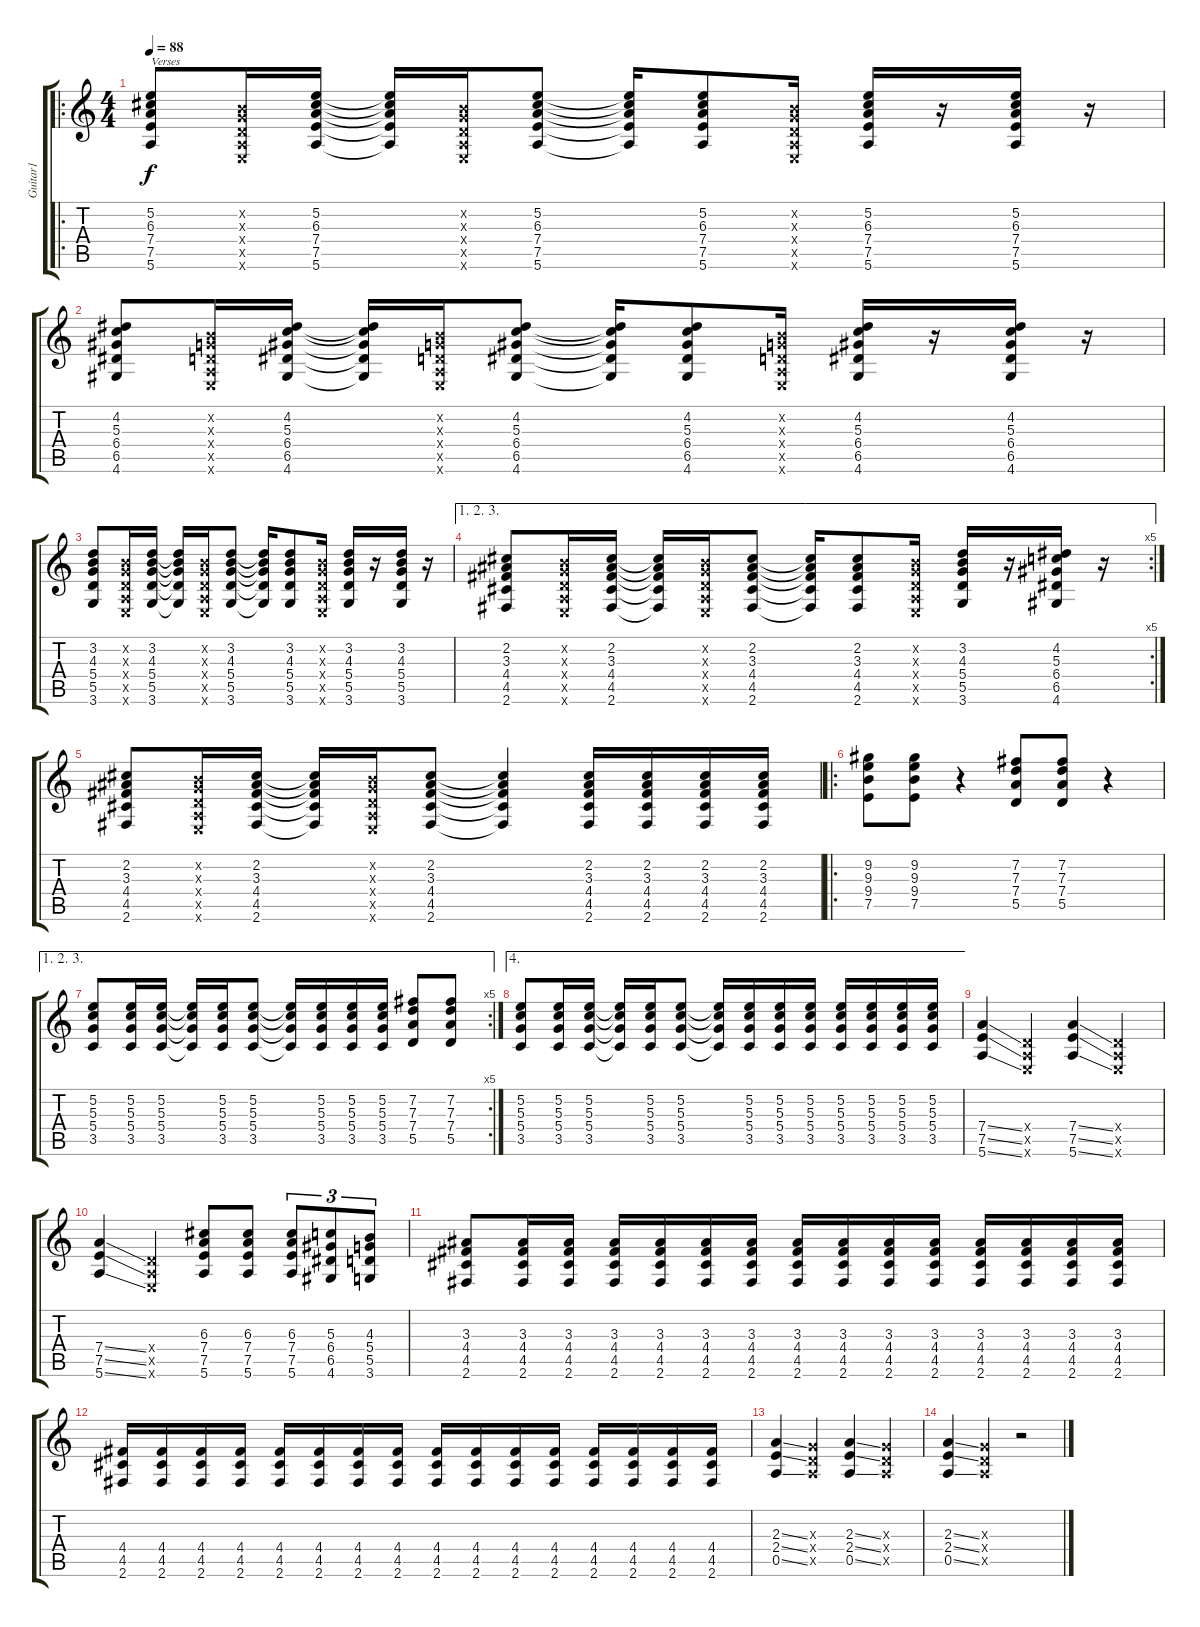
\track ("Guitar1" "Guitar1") {instrument acousticguitarsteel}
\staff {score tabs}
\tuning (E4 B3 G3 D3 A2 E2) {hide}
\ro
\ts (4 4)
\tempo 88
\clef g2
\ks c
(5.2 6.3 7.4 7.5 5.6).8{txt "Verses" dy f instrument acousticguitarsteel} (0.2{x} 0.3{x} 0.4{x} 0.5{x} 0.6{x}).16 (5.2 6.3 7.4 7.5 5.6).16 (5.2{t} 6.3{t} 7.4{t} 7.5{t} 5.6{t}).16 (0.2{x} 0.3{x} 0.4{x} 0.5{x} 0.6{x}).16 (5.2 6.3 7.4 7.5 5.6).8 (5.2{t} 6.3{t} 7.4{t} 7.5{t} 5.6{t}).16 (5.2 6.3 7.4 7.5 5.6).8 (0.2{x} 0.3{x} 0.4{x} 0.5{x} 0.6{x}).16 (5.2 6.3 7.4 7.5 5.6).16 r.16 (5.2 6.3 7.4 7.5 5.6).16 r.16 |
(4.2 5.3 6.4 6.5 4.6).8 (0.2{x} 0.3{x} 0.4{x} 0.5{x} 0.6{x}).16 (4.2 5.3 6.4 6.5 4.6).16 (4.2{t} 5.3{t} 6.4{t} 6.5{t} 4.6{t}).16 (0.2{x} 0.3{x} 0.4{x} 0.5{x} 0.6{x}).16 (4.2 5.3 6.4 6.5 4.6).8 (4.2{t} 5.3{t} 6.4{t} 6.5{t} 4.6{t}).16 (4.2 5.3 6.4 6.5 4.6).8 (0.2{x} 0.3{x} 0.4{x} 0.5{x} 0.6{x}).16 (4.2 5.3 6.4 6.5 4.6).16 r.16 (4.2 5.3 6.4 6.5 4.6).16 r.16 |
(3.2 4.3 5.4 5.5 3.6).8 (0.2{x} 0.3{x} 0.4{x} 0.5{x} 0.6{x}).16 (3.2 4.3 5.4 5.5 3.6).16 (3.2{t} 4.3{t} 5.4{t} 5.5{t} 3.6{t}).16 (0.2{x} 0.3{x} 0.4{x} 0.5{x} 0.6{x}).16 (3.2 4.3 5.4 5.5 3.6).8 (3.2{t} 4.3{t} 5.4{t} 5.5{t} 3.6{t}).16 (3.2 4.3 5.4 5.5 3.6).8 (0.2{x} 0.3{x} 0.4{x} 0.5{x} 0.6{x}).16 (3.2 4.3 5.4 5.5 3.6).16 r.16 (3.2 4.3 5.4 5.5 3.6).16 r.16 |
\ae (1 2 3)
\rc 5
(2.2 3.3 4.4 4.5 2.6).8 (0.2{x} 0.3{x} 0.4{x} 0.5{x} 0.6{x}).16 (2.2 3.3 4.4 4.5 2.6).16 (2.2{t} 3.3{t} 4.4{t} 4.5{t} 2.6{t}).16 (0.2{x} 0.3{x} 0.4{x} 0.5{x} 0.6{x}).16 (2.2 3.3 4.4 4.5 2.6).8 (2.2{t} 3.3{t} 4.4{t} 4.5{t} 2.6{t}).16 (2.2 3.3 4.4 4.5 2.6).8 (0.2{x} 0.3{x} 0.4{x} 0.5{x} 0.6{x}).16 (3.2 4.3 5.4 5.5 3.6).16 r.16 (4.2 5.3 6.4 6.5 4.6).16 r.16 |
(2.2 3.3 4.4 4.5 2.6).8 (0.2{x} 0.3{x} 0.4{x} 0.5{x} 0.6{x}).16 (2.2 3.3 4.4 4.5 2.6).16 (2.2{t} 3.3{t} 4.4{t} 4.5{t} 2.6{t}).16 (0.2{x} 0.3{x} 0.4{x} 0.5{x} 0.6{x}).16 (2.2 3.3 4.4 4.5 2.6).8 (2.2{t} 3.3{t} 4.4{t} 4.5{t} 2.6{t}).4 (2.2 3.3 4.4 4.5 2.6).16 (2.2 3.3 4.4 4.5 2.6).16 (2.2 3.3 4.4 4.5 2.6).16 (2.2 3.3 4.4 4.5 2.6).16 |
\ro
(9.2 9.3 9.4 7.5).8 (9.2 9.3 9.4 7.5).8 r.4 (7.2 7.3 7.4 5.5).8 (7.2 7.3 7.4 5.5).8 r.4 |
\ae (1 2 3)
\rc 5
(5.2 5.3 5.4 3.5).8 (5.2 5.3 5.4 3.5).16 (5.2 5.3 5.4 3.5).16 (5.2{t} 5.3{t} 5.4{t} 3.5{t}).16 (5.2 5.3 5.4 3.5).16 (5.2 5.3 5.4 3.5).8 (5.2{t} 5.3{t} 5.4{t} 3.5{t}).16 (5.2 5.3 5.4 3.5).16 (5.2 5.3 5.4 3.5).16 (5.2 5.3 5.4 3.5).16 (7.2 7.3 7.4 5.5).8 (7.2 7.3 7.4 5.5).8 |
\ae 4
(5.2 5.3 5.4 3.5).8 (5.2 5.3 5.4 3.5).16 (5.2 5.3 5.4 3.5).16 (5.2{t} 5.3{t} 5.4{t} 3.5{t}).16 (5.2 5.3 5.4 3.5).16 (5.2 5.3 5.4 3.5).8 (5.2{t} 5.3{t} 5.4{t} 3.5{t}).16 (5.2 5.3 5.4 3.5).16 (5.2 5.3 5.4 3.5).16 (5.2 5.3 5.4 3.5).16 (5.2 5.3 5.4 3.5).16 (5.2 5.3 5.4 3.5).16 (5.2 5.3 5.4 3.5).16 (5.2 5.3 5.4 3.5).16 |
(7.4{ss} 7.5{ss} 5.6{ss}).4 (0.4{x} 0.5{x} 0.6{x}).4 (7.4{ss} 7.5{ss} 5.6{ss}).4 (0.4{x} 0.5{x} 0.6{x}).4 |
(7.4{ss} 7.5{ss} 5.6{ss}).4 (0.4{x} 0.5{x} 0.6{x}).4 (6.3 7.4 7.5 5.6).8 (6.3 7.4 7.5 5.6).8 (6.3 7.4 7.5 5.6).8{tu (3 2)} (5.3 6.4 6.5 4.6).8{tu (3 2)} (4.3 5.4 5.5 3.6).8{tu (3 2)} |
(3.3 4.4 4.5 2.6).8 (3.3 4.4 4.5 2.6).16 (3.3 4.4 4.5 2.6).16 (3.3 4.4 4.5 2.6).16 (3.3 4.4 4.5 2.6).16 (3.3 4.4 4.5 2.6).16 (3.3 4.4 4.5 2.6).16 (3.3 4.4 4.5 2.6).16 (3.3 4.4 4.5 2.6).16 (3.3 4.4 4.5 2.6).16 (3.3 4.4 4.5 2.6).16 (3.3 4.4 4.5 2.6).16 (3.3 4.4 4.5 2.6).16 (3.3 4.4 4.5 2.6).16 (3.3 4.4 4.5 2.6).16 |
(4.4 4.5 2.6).16 (4.4 4.5 2.6).16 (4.4 4.5 2.6).16 (4.4 4.5 2.6).16 (4.4 4.5 2.6).16 (4.4 4.5 2.6).16 (4.4 4.5 2.6).16 (4.4 4.5 2.6).16 (4.4 4.5 2.6).16 (4.4 4.5 2.6).16 (4.4 4.5 2.6).16 (4.4 4.5 2.6).16 (4.4 4.5 2.6).16 (4.4 4.5 2.6).16 (4.4 4.5 2.6).16 (4.4 4.5 2.6).16 |
(2.3{ss} 2.4{ss} 0.5{ss}).4 (0.3{x} 0.4{x} 0.5{x}).4 (2.3{ss} 2.4{ss} 0.5{ss}).4 (0.3{x} 0.4{x} 0.5{x}).4 |
(2.3{ss} 2.4{ss} 0.5{ss}).4 (0.3{x} 0.4{x} 0.5{x}).4 r.2
